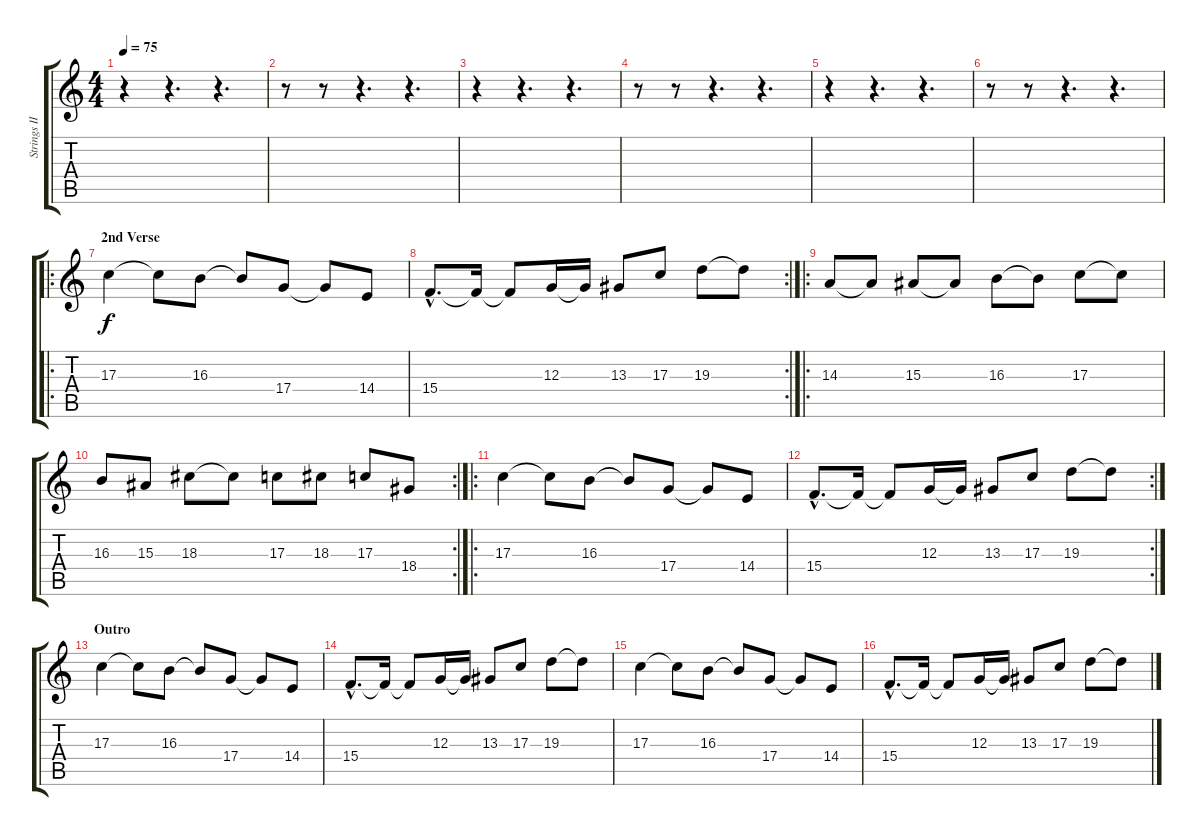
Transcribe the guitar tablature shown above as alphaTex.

\track ("Strings II" "Strings II") {instrument stringensemble1}
\staff {score tabs}
\tuning (E4 B3 G3 D3 A2 E2) {hide}
\ts (4 4)
\tempo 75
\clef g2
\ks c
r.4{dy f} r.4{d} r.4{d} |
r.8 r.8 r.4{d} r.4{d} |
r.4 r.4{d} r.4{d} |
r.8 r.8 r.4{d} r.4{d} |
r.4 r.4{d} r.4{d} |
r.8 r.8 r.4{d} r.4{d} |
\ro
\section ("" "2nd Verse")
17.3.4 17.3{t}.8 16.3.8 16.3{t}.8 17.4.8 17.4{t}.8 14.4.8 |
\rc 2
15.4{hac}.8{d} 15.4{t}.16 15.4{t}.8 12.3.16 12.3{t}.16 13.3.8 17.3.8 19.3.8 19.3{t}.8 |
\ro
14.3.8 14.3{t}.8 15.3.8 15.3{t}.8 16.3.8 16.3{t}.8 17.3.8 17.3{t}.8 |
\rc 2
16.3.8 15.3.8 18.3.8 18.3{t}.8 17.3.8 18.3.8 17.3.8 18.4.8 |
\ro
17.3.4 17.3{t}.8 16.3.8 16.3{t}.8 17.4.8 17.4{t}.8 14.4.8 |
\rc 2
15.4{hac}.8{d} 15.4{t}.16 15.4{t}.8 12.3.16 12.3{t}.16 13.3.8 17.3.8 19.3.8 19.3{t}.8 |
\section ("" "Outro")
17.3.4 17.3{t}.8 16.3.8 16.3{t}.8 17.4.8 17.4{t}.8 14.4.8 |
15.4{hac}.8{d} 15.4{t}.16 15.4{t}.8 12.3.16 12.3{t}.16 13.3.8 17.3.8 19.3.8 19.3{t}.8 |
17.3.4 17.3{t}.8 16.3.8 16.3{t}.8 17.4.8 17.4{t}.8 14.4.8 |
15.4{hac}.8{d} 15.4{t}.16 15.4{t}.8 12.3.16 12.3{t}.16 13.3.8 17.3.8 19.3.8 19.3{t}.8
